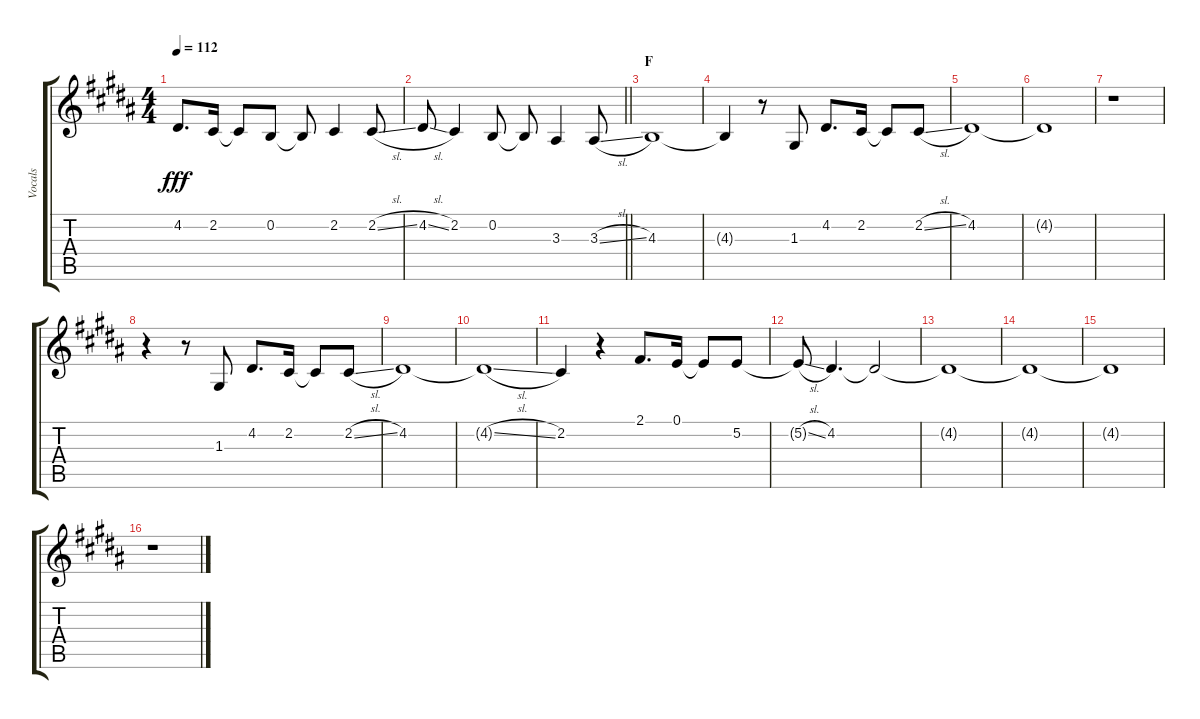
\track ("Vocals" "Vocals") {instrument voiceoohs}
\staff {score tabs}
\tuning (E4 B3 G3 D3 A2 E2) {hide}
\ts (4 4)
\tempo 112
\clef g2
\ks b
4.2.8{d dy fff} 2.2.16 2.2{t}.8 0.2.8 0.2{t}.8 2.2.4 2.2{sl}.8 |
\barLineRight lightlight
4.2{sl}.8 2.2.4 0.2.8 0.2{t}.8 3.3.4 3.3{sl}.8 |
\section ("" "F")
4.3.1 |
4.3{t}.4 r.8 1.3.8 4.2.8{d} 2.2.16 2.2{t}.8 2.2{sl}.8 |
4.2.1 |
4.2{t}.1 |
r.1 |
r.4 r.8 1.3.8 4.2.8{d} 2.2.16 2.2{t}.8 2.2{sl}.8 |
4.2.1 |
4.2{sl t}.1 |
2.2.4 r.4 2.1.8{d} 0.1.16 0.1{t}.8 5.2.8 |
5.2{sl t}.8 4.2.4{d} 4.2{t}.2 |
4.2{t}.1 |
4.2{t}.1 |
4.2{t}.1 |
r.1
